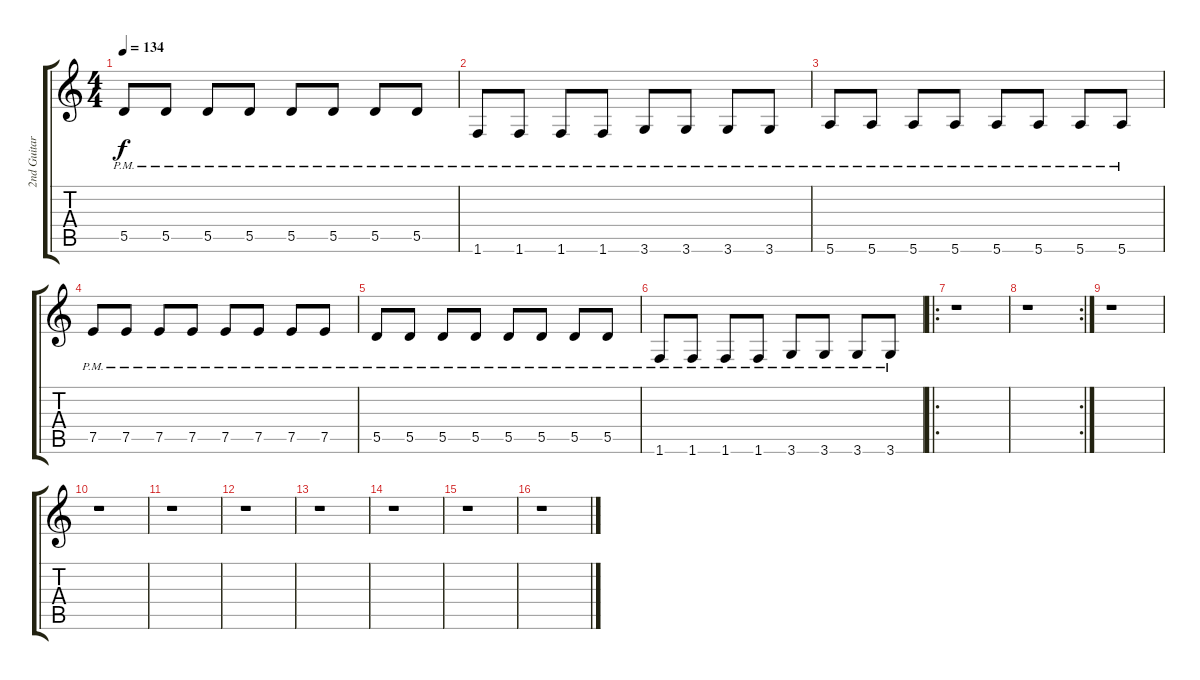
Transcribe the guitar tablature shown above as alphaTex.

\track ("2nd Guitar" "2nd Guitar") {instrument overdrivenguitar}
\staff {score tabs}
\tuning (E4 B3 G3 D3 A2 E2) {hide}
\ts (4 4)
\tempo 134
\clef g2
\ks c
5.5{pm}.8{dy f} 5.5{pm}.8 5.5{pm}.8 5.5{pm}.8 5.5{pm}.8 5.5{pm}.8 5.5{pm}.8 5.5{pm}.8 |
1.6{pm}.8 1.6{pm}.8 1.6{pm}.8 1.6{pm}.8 3.6{pm}.8 3.6{pm}.8 3.6{pm}.8 3.6{pm}.8 |
5.6{pm}.8 5.6{pm}.8 5.6{pm}.8 5.6{pm}.8 5.6{pm}.8 5.6{pm}.8 5.6{pm}.8 5.6{pm}.8 |
7.5{pm}.8 7.5{pm}.8 7.5{pm}.8 7.5{pm}.8 7.5{pm}.8 7.5{pm}.8 7.5{pm}.8 7.5{pm}.8 |
5.5{pm}.8 5.5{pm}.8 5.5{pm}.8 5.5{pm}.8 5.5{pm}.8 5.5{pm}.8 5.5{pm}.8 5.5{pm}.8 |
1.6{pm}.8 1.6{pm}.8 1.6{pm}.8 1.6{pm}.8 3.6{pm}.8 3.6{pm}.8 3.6{pm}.8 3.6{pm}.8 |
\ro
r.1 |
\rc 2
r.1 |
r.1 |
r.1 |
r.1 |
r.1 |
r.1 |
r.1 |
r.1 |
r.1
